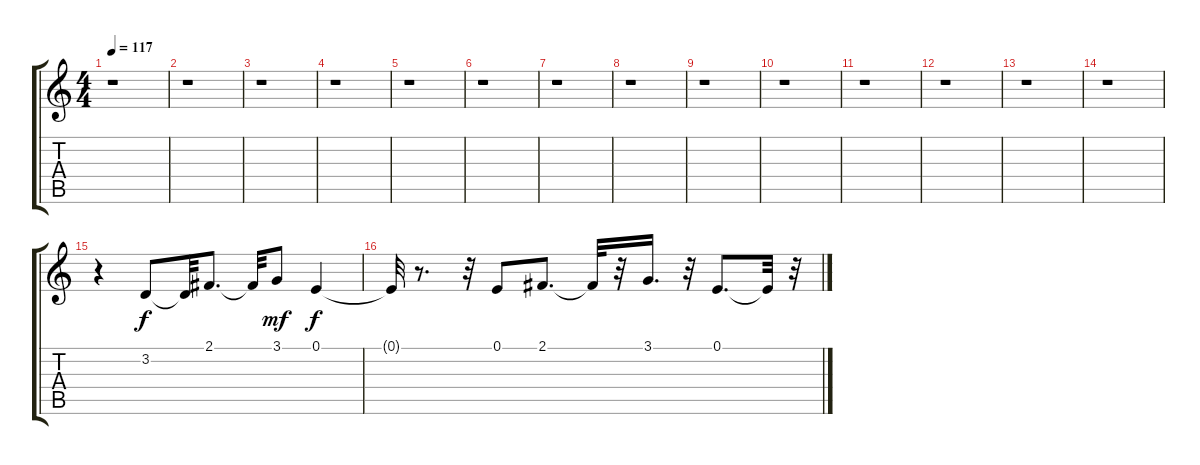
\track "" {instrument pad7halo}
\staff {score tabs}
\tuning (E4 B3 G3 D3 A2 E2) {hide}
\ts (4 4)
\tempo 117
\clef g2
\ks c
r.1{dy f} |
r.1 |
r.1 |
r.1 |
r.1 |
r.1 |
r.1 |
r.1 |
r.1 |
r.1 |
r.1 |
r.1 |
r.1 |
r.1 |
r.4 3.2.8 3.2{t}.32 2.1.8{d} 2.1{t}.32 3.1.8{dy mf} 0.1.4{dy f} |
0.1{t}.32 r.8{d} r.32 0.1.8 2.1.8{d} 2.1{t}.32 r.32 3.1.16{d} r.32 0.1.8{d} 0.1{t}.32 r.32
